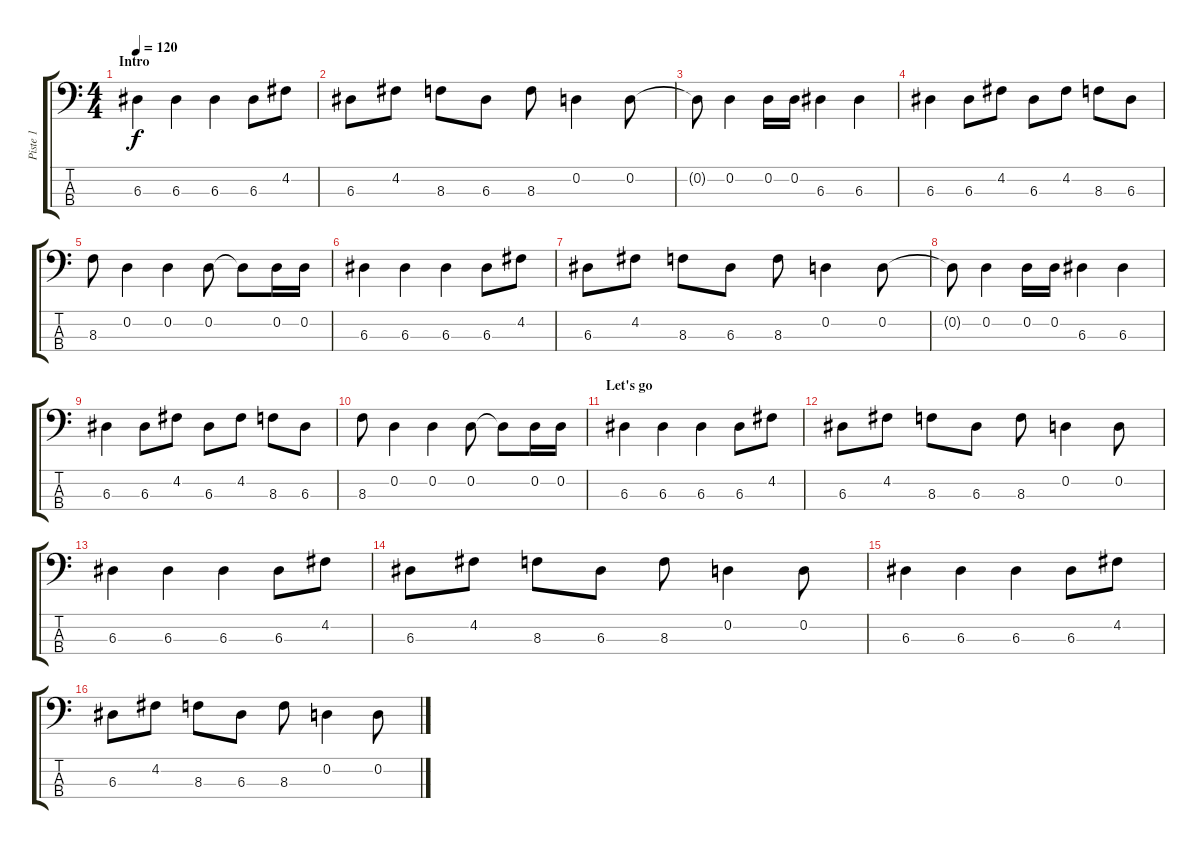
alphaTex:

\track ("Piste 1" "Piste 1") {instrument electricbassfinger}
\staff {score tabs}
\tuning (G2 D2 A1 E1) {hide}
\ts (4 4)
\section ("" "Intro")
\tempo 120
\clef f4
\ks c
6.3.4{dy f instrument electricbassfinger} 6.3.4 6.3.4 6.3.8 4.2.8 |
6.3.8 4.2.8 8.3.8 6.3.8 8.3.8 0.2.4 0.2.8 |
0.2{t}.8 0.2.4 0.2.16 0.2.16 6.3.4 6.3.4 |
6.3.4 6.3.8 4.2.8 6.3.8 4.2.8 8.3.8 6.3.8 |
8.3.8 0.2.4 0.2.4 0.2.8 0.2{t}.8 0.2.16 0.2.16 |
6.3.4 6.3.4 6.3.4 6.3.8 4.2.8 |
6.3.8 4.2.8 8.3.8 6.3.8 8.3.8 0.2.4 0.2.8 |
0.2{t}.8 0.2.4 0.2.16 0.2.16 6.3.4 6.3.4 |
6.3.4 6.3.8 4.2.8 6.3.8 4.2.8 8.3.8 6.3.8 |
8.3.8 0.2.4 0.2.4 0.2.8 0.2{t}.8 0.2.16 0.2.16 |
\section ("" "Let's go")
6.3.4 6.3.4 6.3.4 6.3.8 4.2.8 |
6.3.8 4.2.8 8.3.8 6.3.8 8.3.8 0.2.4 0.2.8 |
6.3.4 6.3.4 6.3.4 6.3.8 4.2.8 |
6.3.8 4.2.8 8.3.8 6.3.8 8.3.8 0.2.4 0.2.8 |
6.3.4 6.3.4 6.3.4 6.3.8 4.2.8 |
6.3.8 4.2.8 8.3.8 6.3.8 8.3.8 0.2.4 0.2.8
